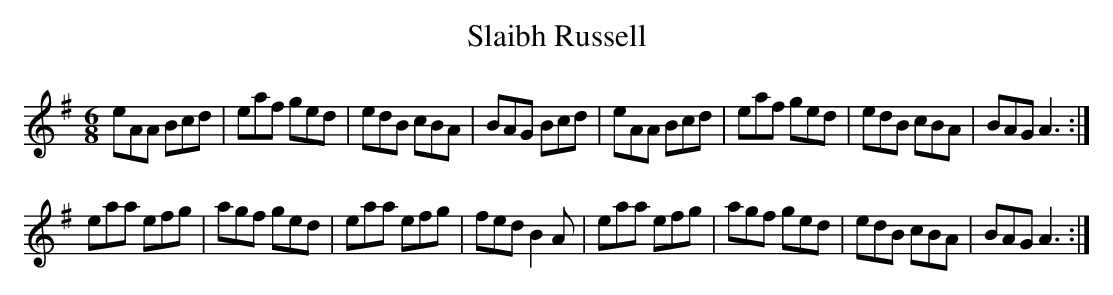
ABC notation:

X:1
T:Slaibh Russell
M:6/8
L:1/8
K:ADor
eAA Bcd|eaf ged|edB cBA|BAG Bcd|eAA Bcd|eaf ged|edB cBA|BAG A3:|
eaa efg|agf ged|eaa efg|fed B2A|eaa efg|agf ged|edB cBA|BAG A3:|
